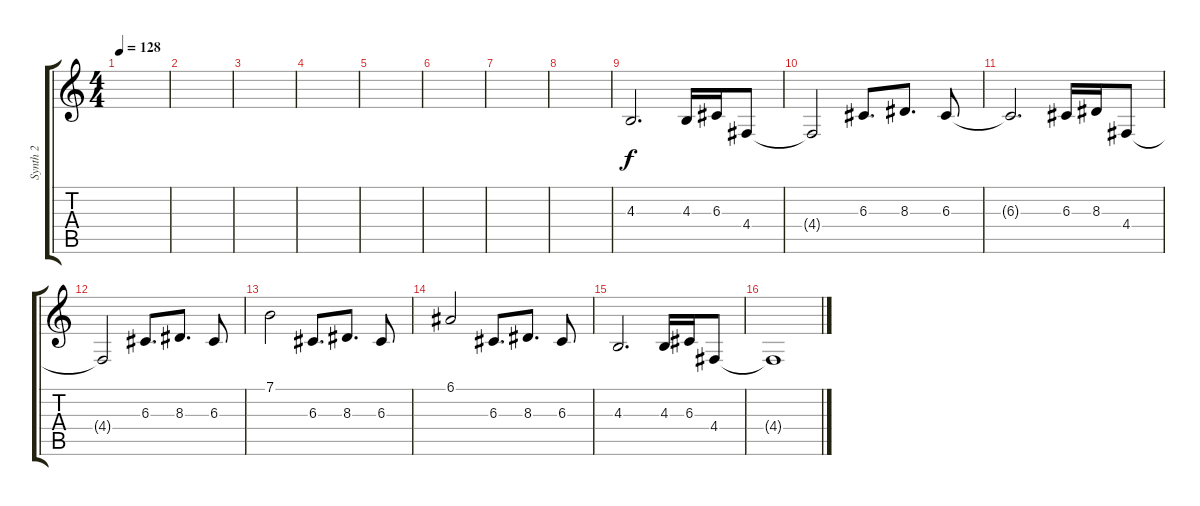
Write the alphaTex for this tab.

\track ("Synth 2" "Synth 2") {instrument lead2sawtooth}
\staff {score tabs}
\tuning (E4 B3 G3 D3 A2 D2) {hide}
\ts (4 4)
\tempo 128
\clef g2
\ks c
|
|
|
|
|
|
|
|
4.3.2{d} 4.3.16 6.3.16 4.4.8 |
4.4{t}.2 6.3.8{d} 8.3.8{d} 6.3.8 |
6.3{t}.2{d} 6.3.16 8.3.16 4.4.8 |
4.4{t}.2 6.3.8{d} 8.3.8{d} 6.3.8 |
7.1.2 6.3.8{d} 8.3.8{d} 6.3.8 |
6.1.2 6.3.8{d} 8.3.8{d} 6.3.8 |
4.3.2{d} 4.3.16 6.3.16 4.4.8 |
4.4{t}.1
